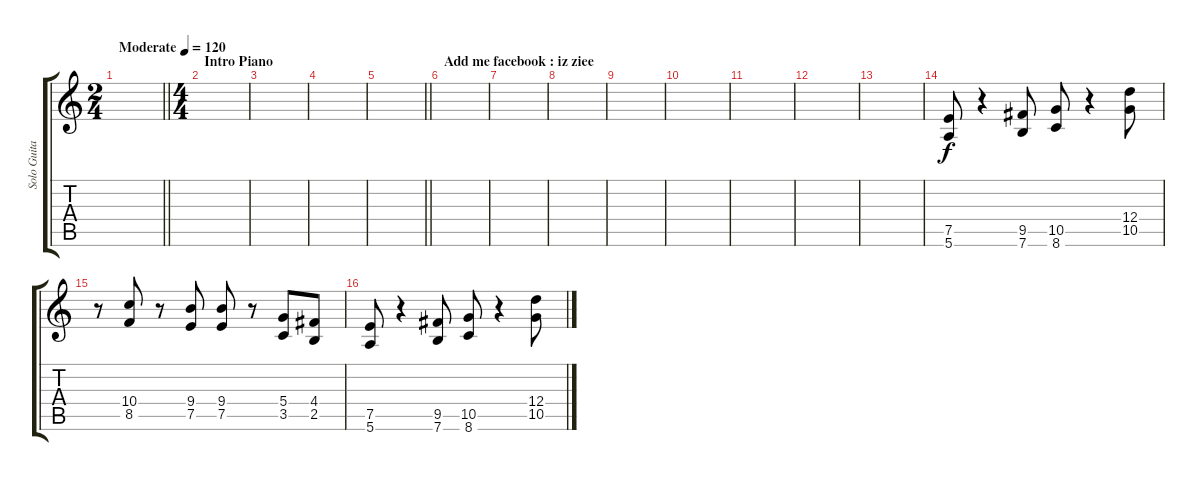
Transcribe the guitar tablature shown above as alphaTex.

\track ("Solo Guitar" "Solo Guita") {instrument distortionguitar}
\staff {score tabs}
\tuning (E4 B3 G3 D3 A2 E2) {hide}
\ts (2 4)
\tempo (120 "Moderate")
\clef g2
\barLineRight lightlight
\ks c
|
\ts (4 4)
\section ("" "Intro Piano")
|
|
|
\barLineRight lightlight
|
\section ("" "Add me facebook : iz ziee")
|
|
|
|
|
|
|
|
(7.5 5.6).8 r.4 (9.5 7.6).8 (10.5 8.6).8 r.4 (12.4 10.5).8 |
r.8 (10.4 8.5).8 r.8 (9.4 7.5).8 (9.4 7.5).8 r.8 (5.4 3.5).8 (4.4 2.5).8 |
(7.5 5.6).8 r.4 (9.5 7.6).8 (10.5 8.6).8 r.4 (12.4 10.5).8
